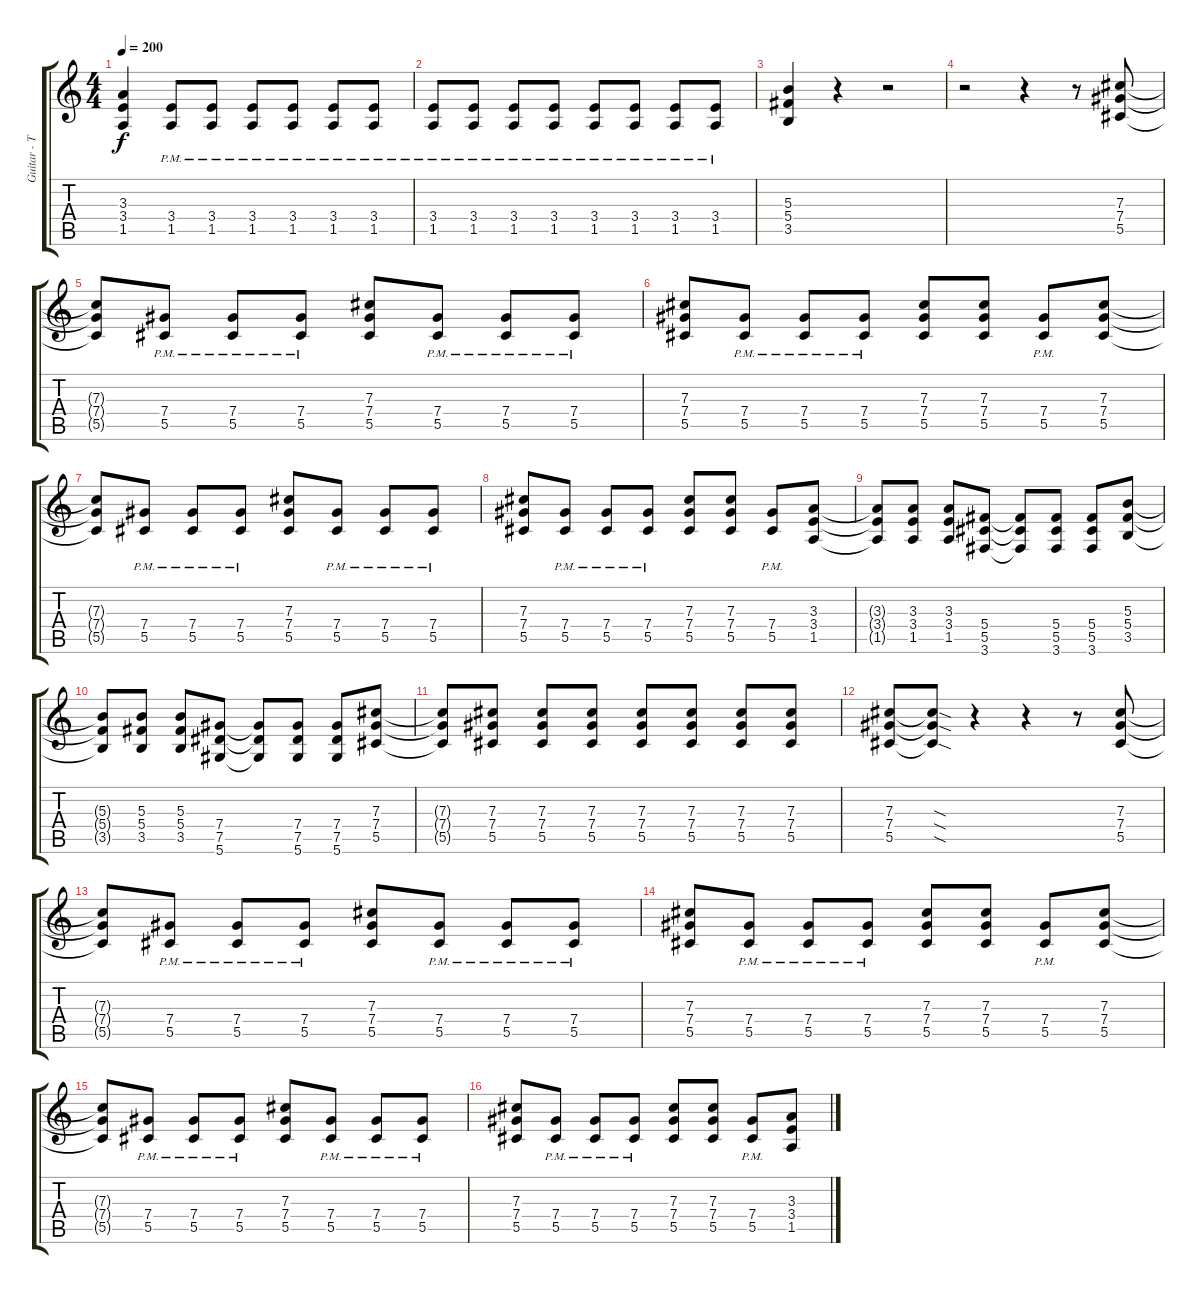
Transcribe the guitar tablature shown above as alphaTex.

\track ("Guitar - Todd Mohney" "Guitar - T") {instrument distortionguitar}
\staff {score tabs}
\tuning (Eb4 Bb3 Gb3 Db3 Ab2 Eb2) {hide}
\ts (4 4)
\tempo 200
\clef g2
\ks c
(3.3{t} 3.4{t} 1.5{t}).4{dy f} (3.4{pm} 1.5{pm}).8 (3.4{pm} 1.5{pm}).8 (3.4{pm} 1.5{pm}).8 (3.4{pm} 1.5{pm}).8 (3.4{pm} 1.5{pm}).8 (3.4{pm} 1.5{pm}).8 |
(3.4{pm} 1.5{pm}).8 (3.4{pm} 1.5{pm}).8 (3.4{pm} 1.5{pm}).8 (3.4{pm} 1.5{pm}).8 (3.4{pm} 1.5{pm}).8 (3.4{pm} 1.5{pm}).8 (3.4{pm} 1.5{pm}).8 (3.4{pm} 1.5{pm}).8 |
(5.3 5.4 3.5).4 r.4 r.2 |
r.2 r.4 r.8 (7.3 7.4 5.5).8 |
(7.3{t} 7.4{t} 5.5{t}).8 (7.4{pm} 5.5{pm}).8 (7.4{pm} 5.5{pm}).8 (7.4{pm} 5.5{pm}).8 (7.3 7.4 5.5).8 (7.4{pm} 5.5{pm}).8 (7.4{pm} 5.5{pm}).8 (7.4{pm} 5.5{pm}).8 |
(7.3 7.4 5.5).8 (7.4{pm} 5.5{pm}).8 (7.4{pm} 5.5{pm}).8 (7.4{pm} 5.5{pm}).8 (7.3 7.4 5.5).8 (7.3 7.4 5.5).8 (7.4{pm} 5.5{pm}).8 (7.3 7.4 5.5).8 |
(7.3{t} 7.4{t} 5.5{t}).8 (7.4{pm} 5.5{pm}).8 (7.4{pm} 5.5{pm}).8 (7.4{pm} 5.5{pm}).8 (7.3 7.4 5.5).8 (7.4{pm} 5.5{pm}).8 (7.4{pm} 5.5{pm}).8 (7.4{pm} 5.5{pm}).8 |
(7.3 7.4 5.5).8 (7.4{pm} 5.5{pm}).8 (7.4{pm} 5.5{pm}).8 (7.4{pm} 5.5{pm}).8 (7.3 7.4 5.5).8 (7.3 7.4 5.5).8 (7.4{pm} 5.5{pm}).8 (3.3 3.4 1.5).8 |
(3.3{t} 3.4{t} 1.5{t}).8 (3.3 3.4 1.5).8 (3.3 3.4 1.5).8 (5.4 5.5 3.6).8 (5.4{t} 5.5{t} 3.6{t}).8 (5.4 5.5 3.6).8 (5.4 5.5 3.6).8 (5.3 5.4 3.5).8 |
(5.3{t} 5.4{t} 3.5{t}).8 (5.3 5.4 3.5).8 (5.3 5.4 3.5).8 (7.4 7.5 5.6).8 (7.4{t} 7.5{t} 5.6{t}).8 (7.4 7.5 5.6).8 (7.4 7.5 5.6).8 (7.3 7.4 5.5).8 |
(7.3{t} 7.4{t} 5.5{t}).8 (7.3 7.4 5.5).8 (7.3 7.4 5.5).8 (7.3 7.4 5.5).8 (7.3 7.4 5.5).8 (7.3 7.4 5.5).8 (7.3 7.4 5.5).8 (7.3 7.4 5.5).8 |
(7.3 7.4 5.5).8 (7.3{sod t} 7.4{sod t} 5.5{sod t}).8 r.4 r.4 r.8 (7.3 7.4 5.5).8 |
(7.3{t} 7.4{t} 5.5{t}).8 (7.4{pm} 5.5{pm}).8 (7.4{pm} 5.5{pm}).8 (7.4{pm} 5.5{pm}).8 (7.3 7.4 5.5).8 (7.4{pm} 5.5{pm}).8 (7.4{pm} 5.5{pm}).8 (7.4{pm} 5.5{pm}).8 |
(7.3 7.4 5.5).8 (7.4{pm} 5.5{pm}).8 (7.4{pm} 5.5{pm}).8 (7.4{pm} 5.5{pm}).8 (7.3 7.4 5.5).8 (7.3 7.4 5.5).8 (7.4{pm} 5.5{pm}).8 (7.3 7.4 5.5).8 |
(7.3{t} 7.4{t} 5.5{t}).8 (7.4{pm} 5.5{pm}).8 (7.4{pm} 5.5{pm}).8 (7.4{pm} 5.5{pm}).8 (7.3 7.4 5.5).8 (7.4{pm} 5.5{pm}).8 (7.4{pm} 5.5{pm}).8 (7.4{pm} 5.5{pm}).8 |
(7.3 7.4 5.5).8 (7.4{pm} 5.5{pm}).8 (7.4{pm} 5.5{pm}).8 (7.4{pm} 5.5{pm}).8 (7.3 7.4 5.5).8 (7.3 7.4 5.5).8 (7.4{pm} 5.5{pm}).8 (3.3 3.4 1.5).8
